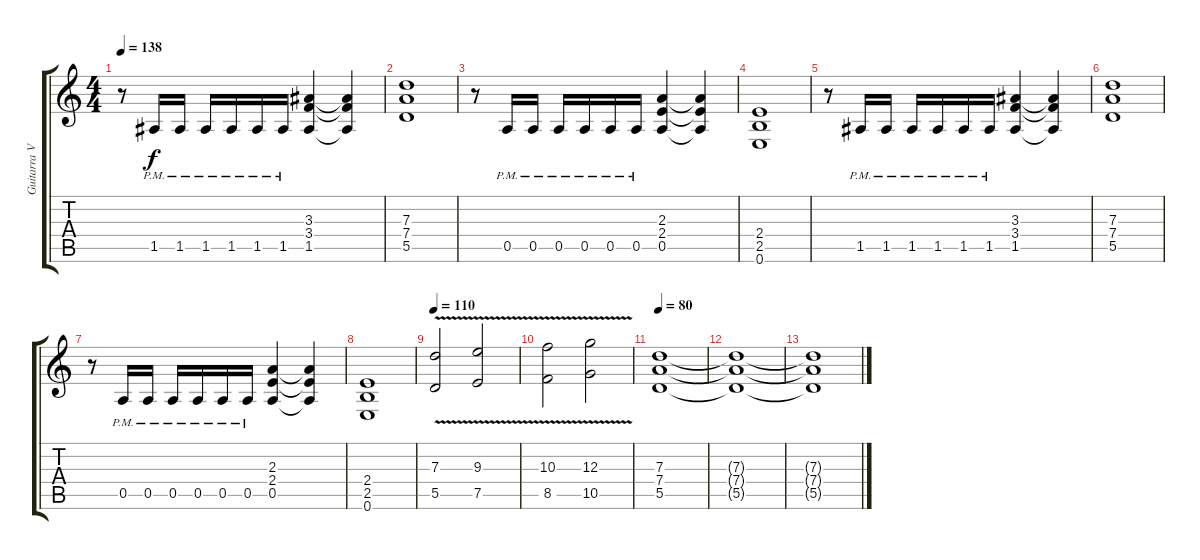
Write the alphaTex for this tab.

\track ("Guitarra VI (Dist. Rítmica)" "Guitarra V") {instrument distortionguitar}
\staff {score tabs}
\tuning (E4 B3 G3 D3 A2 E2) {hide}
\ts (4 4)
\tempo 138
\clef g2
\ks c
r.8{dy f} 1.5{pm}.16 1.5{pm}.16 1.5{pm}.16 1.5{pm}.16 1.5{pm}.16 1.5{pm}.16 (3.3 3.4 1.5).4 (3.3{t} 3.4{t} 1.5{t}).4 |
(7.3 7.4 5.5).1 |
r.8 0.5{pm}.16 0.5{pm}.16 0.5{pm}.16 0.5{pm}.16 0.5{pm}.16 0.5{pm}.16 (2.3 2.4 0.5).4 (2.3{t} 2.4{t} 0.5{t}).4 |
(2.4 2.5 0.6).1 |
r.8 1.5{pm}.16 1.5{pm}.16 1.5{pm}.16 1.5{pm}.16 1.5{pm}.16 1.5{pm}.16 (3.3 3.4 1.5).4 (3.3{t} 3.4{t} 1.5{t}).4 |
(7.3 7.4 5.5).1 |
r.8 0.5{pm}.16 0.5{pm}.16 0.5{pm}.16 0.5{pm}.16 0.5{pm}.16 0.5{pm}.16 (2.3 2.4 0.5).4 (2.3{t} 2.4{t} 0.5{t}).4 |
(2.4 2.5 0.6).1 |
\tempo 110
(7.3{v} 5.5{v}).2 (9.3{v} 7.5{v}).2 |
(10.3{v} 8.5{v}).2 (12.3{v} 10.5{v}).2 |
\tempo 80
(7.3 7.4 5.5).1{volume 0} |
(7.3{t} 7.4{t} 5.5{t}).1 |
(7.3{t} 7.4{t} 5.5{t}).1
